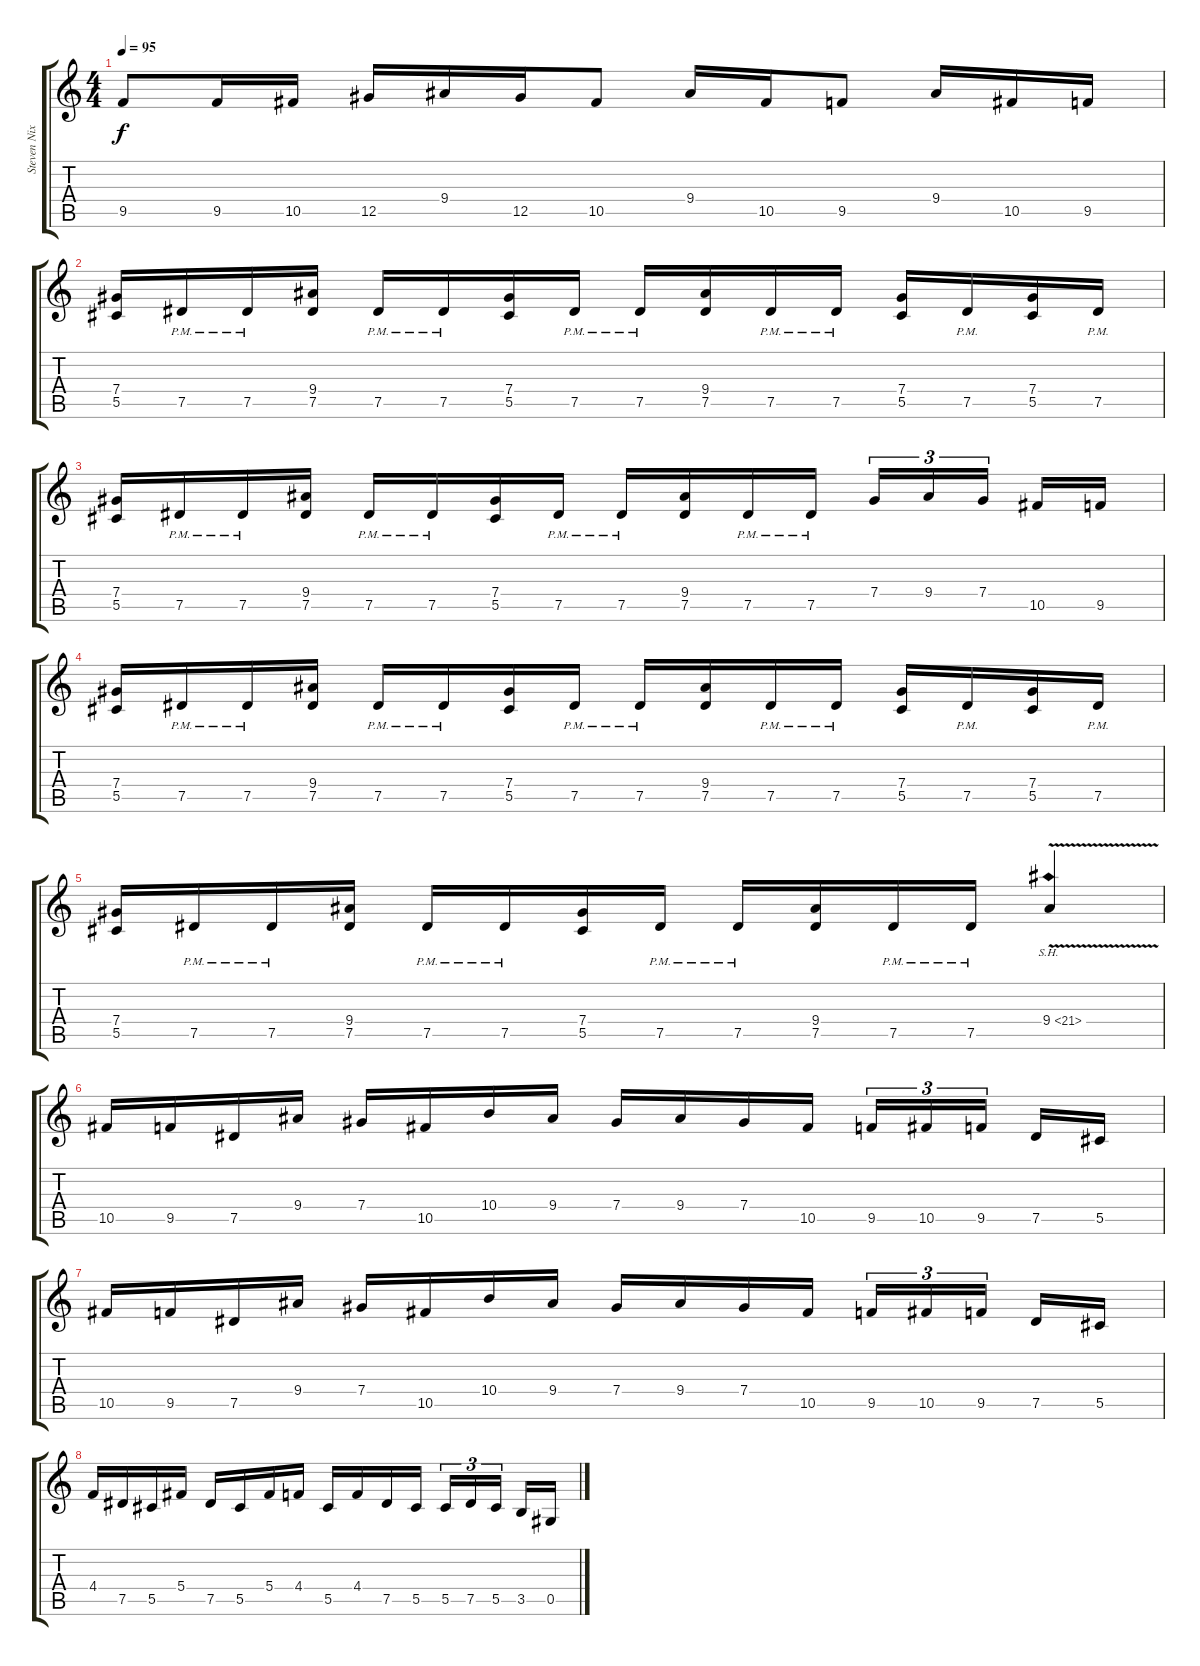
\track ("Steven Nixon (Lead)" "Steven Nix") {instrument overdrivenguitar}
\staff {score tabs}
\tuning (Eb4 Bb3 Gb3 Db3 Ab2 Db2) {hide}
\ts (4 4)
\tempo 95
\clef g2
\ks c
9.5{t}.8{dy f} 9.5.16 10.5.16 12.5.16 9.4.16 12.5.16 10.5.8 9.4.16 10.5.16 9.5.8 9.4.16 10.5.16 9.5.16 |
(7.4 5.5).16 7.5{pm}.16 7.5{pm}.16 (9.4 7.5).16 7.5{pm}.16 7.5{pm}.16 (7.4 5.5).16 7.5{pm}.16 7.5{pm}.16 (9.4 7.5).16 7.5{pm}.16 7.5{pm}.16 (7.4 5.5).16 7.5{pm}.16 (7.4 5.5).16 7.5{pm}.16 |
(7.4 5.5).16 7.5{pm}.16 7.5{pm}.16 (9.4 7.5).16 7.5{pm}.16 7.5{pm}.16 (7.4 5.5).16 7.5{pm}.16 7.5{pm}.16 (9.4 7.5).16 7.5{pm}.16 7.5{pm}.16 7.4.16{tu (3 2)} 9.4.16{tu (3 2)} 7.4.16{tu (3 2) beam splitsecondary} 10.5.16 9.5.16 |
(7.4 5.5).16 7.5{pm}.16 7.5{pm}.16 (9.4 7.5).16 7.5{pm}.16 7.5{pm}.16 (7.4 5.5).16 7.5{pm}.16 7.5{pm}.16 (9.4 7.5).16 7.5{pm}.16 7.5{pm}.16 (7.4 5.5).16 7.5{pm}.16 (7.4 5.5).16 7.5{pm}.16 |
(7.4 5.5).16 7.5{pm}.16 7.5{pm}.16 (9.4 7.5).16 7.5{pm}.16 7.5{pm}.16 (7.4 5.5).16 7.5{pm}.16 7.5{pm}.16 (9.4 7.5).16 7.5{pm}.16 7.5{pm}.16 9.4{sh 12 v}.4 |
10.5.16 9.5.16 7.5.16 9.4.16 7.4.16 10.5.16 10.4.16 9.4.16 7.4.16 9.4.16 7.4.16 10.5.16 9.5.16{tu (3 2)} 10.5.16{tu (3 2)} 9.5.16{tu (3 2) beam splitsecondary} 7.5.16 5.5.16 |
10.5.16 9.5.16 7.5.16 9.4.16 7.4.16 10.5.16 10.4.16 9.4.16 7.4.16 9.4.16 7.4.16 10.5.16 9.5.16{tu (3 2)} 10.5.16{tu (3 2)} 9.5.16{tu (3 2) beam splitsecondary} 7.5.16 5.5.16 |
4.4.16 7.5.16 5.5.16 5.4.16 7.5.16 5.5.16 5.4.16 4.4.16 5.5.16 4.4.16 7.5.16 5.5.16 5.5.16{tu (3 2)} 7.5.16{tu (3 2)} 5.5.16{tu (3 2) beam splitsecondary} 3.5.16 0.5.16
